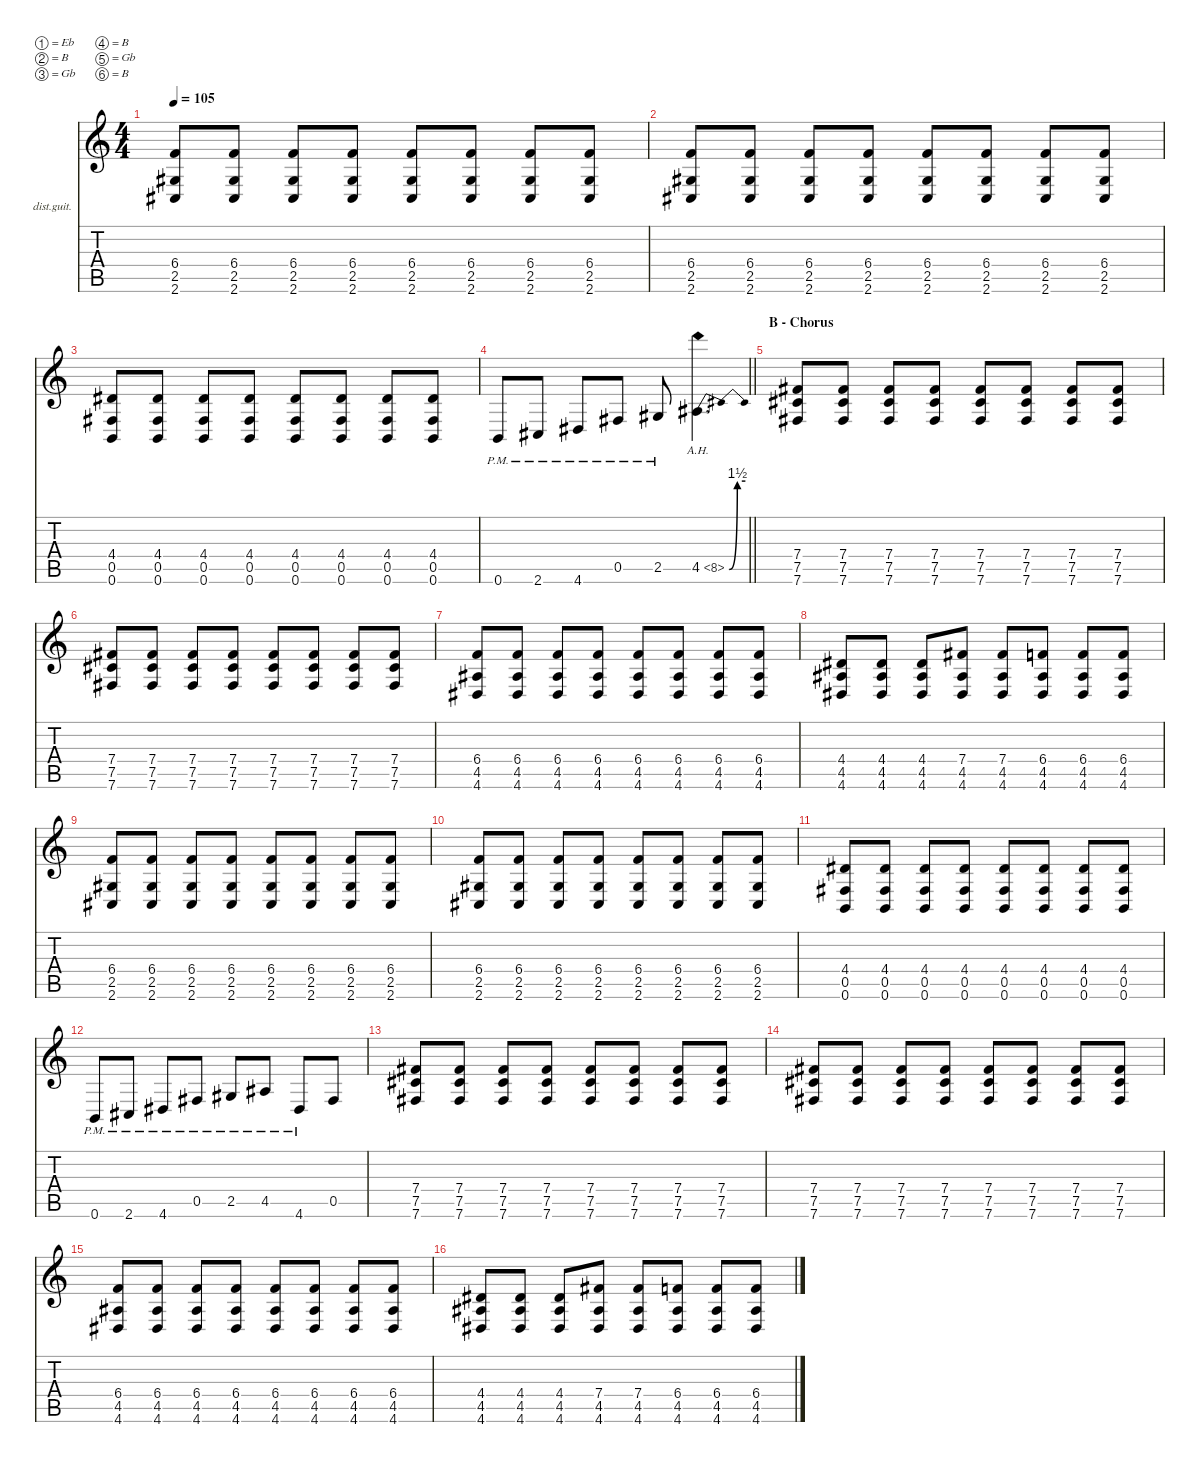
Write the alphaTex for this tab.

\defaultSystemsLayout 4
\hideDynamics
\bracketExtendMode nobrackets
\firstSystemTrackNameOrientation horizontal
\otherSystemsTrackNameOrientation horizontal
\track ("Guitar I" "dist.guit.") {instrument distortionguitar}
\staff {score tabs}
\tuning (Eb4 B3 Gb3 B2 Gb2 B1)
\ts (4 4)
\tempo 105
\clef g2
\ks c
(6.4 2.5{acc #} 2.6{acc #}).8{dy f beam Up} (6.4 2.5{acc #} 2.6{acc #}).8{beam Up} (6.4 2.5{acc #} 2.6{acc #}).8{beam Up} (6.4 2.5{acc #} 2.6{acc #}).8{beam Up} (6.4 2.5{acc #} 2.6{acc #}).8{beam Up} (6.4 2.5{acc #} 2.6{acc #}).8{beam Up} (6.4 2.5{acc #} 2.6{acc #}).8{beam Up} (6.4 2.5{acc #} 2.6{acc #}).8{beam Up} |
(6.4 2.5{acc #} 2.6{acc #}).8{beam Up} (6.4 2.5{acc #} 2.6{acc #}).8{beam Up} (6.4 2.5{acc #} 2.6{acc #}).8{beam Up} (6.4 2.5{acc #} 2.6{acc #}).8{beam Up} (6.4 2.5{acc #} 2.6{acc #}).8{beam Up} (6.4 2.5{acc #} 2.6{acc #}).8{beam Up} (6.4 2.5{acc #} 2.6{acc #}).8{beam Up} (6.4 2.5{acc #} 2.6{acc #}).8{beam Up} |
(4.4{acc #} 0.5{acc #} 0.6).8{beam Up} (4.4{acc #} 0.5{acc #} 0.6).8{beam Up} (4.4{acc #} 0.5{acc #} 0.6).8{beam Up} (4.4{acc #} 0.5{acc #} 0.6).8{beam Up} (4.4{acc #} 0.5{acc #} 0.6).8{beam Up} (4.4{acc #} 0.5{acc #} 0.6).8{beam Up} (4.4{acc #} 0.5{acc #} 0.6).8{beam Up} (4.4{acc #} 0.5{acc #} 0.6).8{beam Up} |
\barLineRight lightlight
0.6{pm}.8{beam Up} 2.6{pm acc #}.8{beam Up} 4.6{pm acc #}.8{beam Up} 0.5{pm acc #}.8{beam Up} 2.5{pm acc #}.8{beam Up} 4.5{be (bendrelease 0 0 7.0000002 6 50.0000016 6 15 0) ah 4 acc #}.4{d beam Down} |
\section ("" "B - Chorus")
(7.4{acc #} 7.5{acc #} 7.6{acc #}).8{beam Up} (7.4{acc #} 7.5{acc #} 7.6{acc #}).8{beam Up} (7.4{acc #} 7.5{acc #} 7.6{acc #}).8{beam Up} (7.4{acc #} 7.5{acc #} 7.6{acc #}).8{beam Up} (7.4{acc #} 7.5{acc #} 7.6{acc #}).8{beam Up} (7.4{acc #} 7.5{acc #} 7.6{acc #}).8{beam Up} (7.4{acc #} 7.5{acc #} 7.6{acc #}).8{beam Up} (7.4{acc #} 7.5{acc #} 7.6{acc #}).8{beam Up} |
(7.4{acc #} 7.5{acc #} 7.6{acc #}).8{beam Up} (7.4{acc #} 7.5{acc #} 7.6{acc #}).8{beam Up} (7.4{acc #} 7.5{acc #} 7.6{acc #}).8{beam Up} (7.4{acc #} 7.5{acc #} 7.6{acc #}).8{beam Up} (7.4{acc #} 7.5{acc #} 7.6{acc #}).8{beam Up} (7.4{acc #} 7.5{acc #} 7.6{acc #}).8{beam Up} (7.4{acc #} 7.5{acc #} 7.6{acc #}).8{beam Up} (7.4{acc #} 7.5{acc #} 7.6{acc #}).8{beam Up} |
(6.4 4.5{acc #} 4.6{acc #}).8{beam Up} (6.4 4.5{acc #} 4.6{acc #}).8{beam Up} (6.4 4.5{acc #} 4.6{acc #}).8{beam Up} (6.4 4.5{acc #} 4.6{acc #}).8{beam Up} (6.4 4.5{acc #} 4.6{acc #}).8{beam Up} (6.4 4.5{acc #} 4.6{acc #}).8{beam Up} (6.4 4.5{acc #} 4.6{acc #}).8{beam Up} (6.4 4.5{acc #} 4.6{acc #}).8{beam Up} |
(4.4{acc #} 4.5{acc #} 4.6{acc #}).8{beam Up} (4.4{acc #} 4.5{acc #} 4.6{acc #}).8{beam Up} (4.4{acc #} 4.5{acc #} 4.6{acc #}).8{beam Up} (7.4{acc #} 4.5{acc #} 4.6{acc #}).8{beam Up} (7.4{acc #} 4.5{acc #} 4.6{acc #}).8{beam Up} (6.4 4.5{acc #} 4.6{acc #}).8{beam Up} (6.4 4.5{acc #} 4.6{acc #}).8{beam Up} (6.4 4.5{acc #} 4.6{acc #}).8{beam Up} |
(6.4 2.5{acc #} 2.6{acc #}).8{beam Up} (6.4 2.5{acc #} 2.6{acc #}).8{beam Up} (6.4 2.5{acc #} 2.6{acc #}).8{beam Up} (6.4 2.5{acc #} 2.6{acc #}).8{beam Up} (6.4 2.5{acc #} 2.6{acc #}).8{beam Up} (6.4 2.5{acc #} 2.6{acc #}).8{beam Up} (6.4 2.5{acc #} 2.6{acc #}).8{beam Up} (6.4 2.5{acc #} 2.6{acc #}).8{beam Up} |
(6.4 2.5{acc #} 2.6{acc #}).8{beam Up} (6.4 2.5{acc #} 2.6{acc #}).8{beam Up} (6.4 2.5{acc #} 2.6{acc #}).8{beam Up} (6.4 2.5{acc #} 2.6{acc #}).8{beam Up} (6.4 2.5{acc #} 2.6{acc #}).8{beam Up} (6.4 2.5{acc #} 2.6{acc #}).8{beam Up} (6.4 2.5{acc #} 2.6{acc #}).8{beam Up} (6.4 2.5{acc #} 2.6{acc #}).8{beam Up} |
(4.4{acc #} 0.5{acc #} 0.6).8{beam Up} (4.4{acc #} 0.5{acc #} 0.6).8{beam Up} (4.4{acc #} 0.5{acc #} 0.6).8{beam Up} (4.4{acc #} 0.5{acc #} 0.6).8{beam Up} (4.4{acc #} 0.5{acc #} 0.6).8{beam Up} (4.4{acc #} 0.5{acc #} 0.6).8{beam Up} (4.4{acc #} 0.5{acc #} 0.6).8{beam Up} (4.4{acc #} 0.5{acc #} 0.6).8{beam Up} |
0.6{pm}.8{beam Up} 2.6{pm acc #}.8{beam Up} 4.6{pm acc #}.8{beam Up} 0.5{pm acc #}.8{beam Up} 2.5{pm acc #}.8{beam Up} 4.5{pm acc #}.8{beam Up} 4.6{pm acc #}.8{beam Up} 0.5{acc #}.8{beam Up} |
(7.4{acc #} 7.5{acc #} 7.6{acc #}).8{beam Up} (7.4{acc #} 7.5{acc #} 7.6{acc #}).8{beam Up} (7.4{acc #} 7.5{acc #} 7.6{acc #}).8{beam Up} (7.4{acc #} 7.5{acc #} 7.6{acc #}).8{beam Up} (7.4{acc #} 7.5{acc #} 7.6{acc #}).8{beam Up} (7.4{acc #} 7.5{acc #} 7.6{acc #}).8{beam Up} (7.4{acc #} 7.5{acc #} 7.6{acc #}).8{beam Up} (7.4{acc #} 7.5{acc #} 7.6{acc #}).8{beam Up} |
(7.4{acc #} 7.5{acc #} 7.6{acc #}).8{beam Up} (7.4{acc #} 7.5{acc #} 7.6{acc #}).8{beam Up} (7.4{acc #} 7.5{acc #} 7.6{acc #}).8{beam Up} (7.4{acc #} 7.5{acc #} 7.6{acc #}).8{beam Up} (7.4{acc #} 7.5{acc #} 7.6{acc #}).8{beam Up} (7.4{acc #} 7.5{acc #} 7.6{acc #}).8{beam Up} (7.4{acc #} 7.5{acc #} 7.6{acc #}).8{beam Up} (7.4{acc #} 7.5{acc #} 7.6{acc #}).8{beam Up} |
(6.4 4.5{acc #} 4.6{acc #}).8{beam Up} (6.4 4.5{acc #} 4.6{acc #}).8{beam Up} (6.4 4.5{acc #} 4.6{acc #}).8{beam Up} (6.4 4.5{acc #} 4.6{acc #}).8{beam Up} (6.4 4.5{acc #} 4.6{acc #}).8{beam Up} (6.4 4.5{acc #} 4.6{acc #}).8{beam Up} (6.4 4.5{acc #} 4.6{acc #}).8{beam Up} (6.4 4.5{acc #} 4.6{acc #}).8{beam Up} |
(4.4{acc #} 4.5{acc #} 4.6{acc #}).8{beam Up} (4.4{acc #} 4.5{acc #} 4.6{acc #}).8{beam Up} (4.4{acc #} 4.5{acc #} 4.6{acc #}).8{beam Up} (7.4{acc #} 4.5{acc #} 4.6{acc #}).8{beam Up} (7.4{acc #} 4.5{acc #} 4.6{acc #}).8{beam Up} (6.4 4.5{acc #} 4.6{acc #}).8{beam Up} (6.4 4.5{acc #} 4.6{acc #}).8{beam Up} (6.4 4.5{acc #} 4.6{acc #}).8{beam Up}
